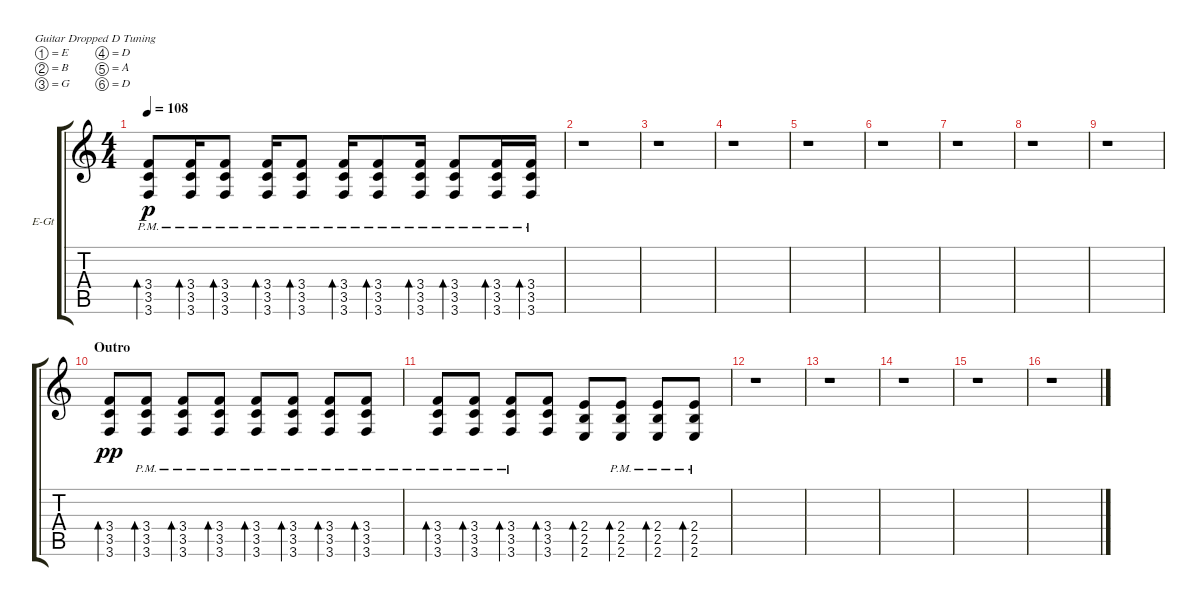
\defaultSystemsLayout 4
\bracketExtendMode groupsimilarinstruments
\firstSystemTrackNameOrientation horizontal
\otherSystemsTrackNameOrientation horizontal
\track ("E. Guitar 1 (P.M.)" "E-Gt") {instrument distortionguitar}
\staff {score tabs}
\tuning (E4 B3 G3 D3 A2 D2)
\ts (4 4)
\tempo 108
\clef g2
\scale
0.333333
\ks c
(3.4{pm} 3.5{pm} 3.6{pm}).8{bd 30 dy p} (3.6{pm} 3.5{pm} 3.4{pm}).16{bd 30} (3.6{pm} 3.5{pm} 3.4{pm}).8{bd 30} (3.6{pm} 3.5{pm} 3.4{pm}).16{bd 30} (3.6{pm} 3.5{pm} 3.4{pm}).8{bd 30} (3.6{pm} 3.5{pm} 3.4{pm}).16{bd 30} (3.6{pm} 3.5{pm} 3.4{pm}).8{bd 30} (3.6{pm} 3.5{pm} 3.4{pm}).16{bd 30} (3.6{pm} 3.5{pm} 3.4{pm}).8{bd 30} (3.4{pm} 3.5{pm} 3.6{pm}).16{bd 30} (3.4{pm} 3.5{pm} 3.6{pm}).16{bd 30} |
\scale
0.333333 r.1 |
\scale
0.333333 r.1 |
\scale
0.333333 r.1 |
\scale
0.333333 r.1 |
\scale
0.333333 r.1 |
\scale
0.333333 r.1 |
\scale
0.333333 r.1 |
\scale
0.333333 r.1 |
\section ("" "Outro")
\scale
0.333333 (3.6 3.5 3.4).8{bd 30 dy pp} (3.5{pm} 3.6{pm} 3.4{pm}).8{bd 30} (3.4{pm} 3.5{pm} 3.6{pm}).8{bd 30} (3.4{pm} 3.5{pm} 3.6{pm}).8{bd 30} (3.4{pm} 3.5{pm} 3.6{pm}).8{bd 30} (3.4{pm} 3.5{pm} 3.6{pm}).8{bd 30} (3.4{pm} 3.5{pm} 3.6{pm}).8{bd 30} (3.4{pm} 3.5{pm} 3.6{pm}).8{bd 30} |
\scale
0.333333 (3.6{pm} 3.5{pm} 3.4{pm}).8{bd 30} (3.5{pm} 3.6 3.4{pm}).8{bd 30} (3.4{pm} 3.5 3.6).8{bd 30} (3.4 3.5 3.6).8{bd 30} (2.4 2.5 2.6).8{bd 30} (2.4{pm} 2.5{pm} 2.6{pm}).8{bd 30} (2.4{pm} 2.5 2.6).8{bd 30} (2.4 2.5{pm} 2.6).8{bd 30} |
\scale
0.333333 r.1 |
\scale
0.333333 r.1 |
\scale
0.333333 r.1 |
\scale
0.333333 r.1 |
\scale
0.333333 r.1
